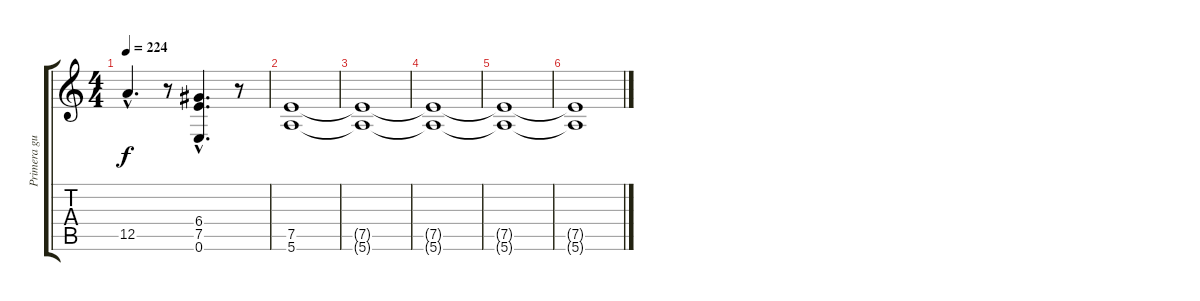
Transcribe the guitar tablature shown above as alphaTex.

\track ("Primera guitarra" "Primera gu") {instrument distortionguitar}
\staff {score tabs}
\tuning (E4 B3 G3 D3 A2 E2) {hide}
\ts (4 4)
\tempo 224
\clef g2
\ks c
12.5{hac}.4{d dy f} r.8 (6.4{hac} 7.5{hac} 0.6{hac}).4{d} r.8 |
(7.5 5.6).1 |
(7.5{t} 5.6{t}).1{volume 5} |
(7.5{t} 5.6{t}).1 |
(7.5{t} 5.6{t}).1 |
(7.5{t} 5.6{t}).1
